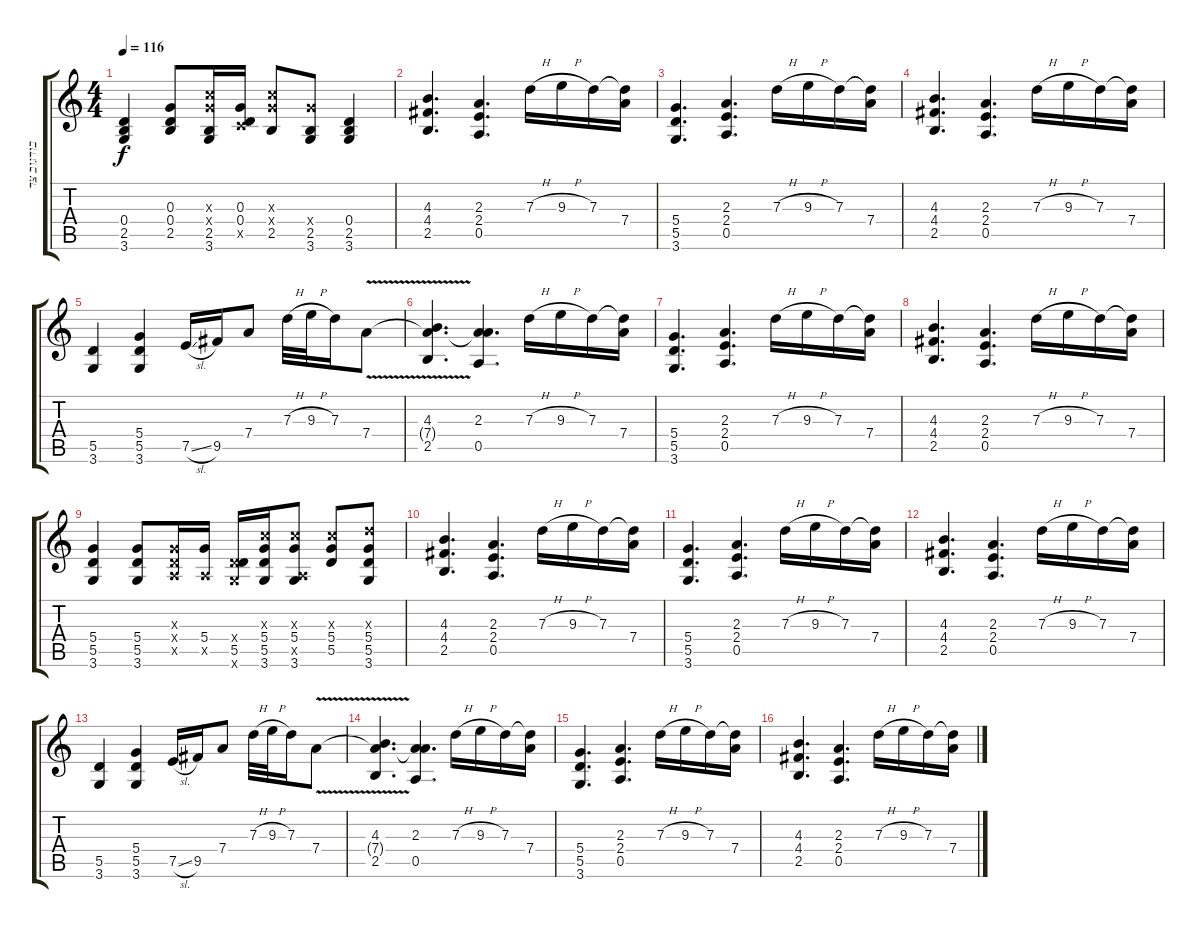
\track ("בודגוב צד שמאל" "בודגוב צד ") {instrument distortionguitar}
\staff {score tabs}
\tuning (E4 B3 G3 D3 A2 E2) {hide}
\ts (4 4)
\tempo 116
\clef g2
\ks c
(0.4 2.5 3.6).4{dy f} (0.3 0.4 2.5).8 (5.3{x} 5.4{x} 2.5 3.6).16 (0.3 0.4 3.5{x}).16 (5.3{x} 5.4{x} 2.5).8 (5.4{x} 2.5 3.6).8 (0.4 2.5 3.6).4 |
(4.3 4.4 2.5).4{d} (2.3 2.4 0.5).4{d} 7.3{h}.16 9.3{h}.16 7.3.16 (7.3{t} 7.4).16 |
(5.4 5.5 3.6).4{d} (2.3 2.4 0.5).4{d} 7.3{h}.16 9.3{h}.16 7.3.16 (7.3{t} 7.4).16 |
(4.3 4.4 2.5).4{d} (2.3 2.4 0.5).4{d} 7.3{h}.16 9.3{h}.16 7.3.16 (7.3{t} 7.4).16 |
(5.5 3.6).4 (5.4 5.5 3.6).4 7.5{sl}.16{volume 13 instrument distortionguitar} 9.5.16 7.4.8 7.3{h}.32 9.3{h}.32 7.3.16 7.4{v}.8 |
(4.3 7.4{t} 2.5).4{d} (2.3 7.4{t} 0.5).4{d volume 11 instrument distortionguitar} 7.3{h}.16 9.3{h}.16 7.3.16 (7.3{t} 7.4).16 |
(5.4 5.5 3.6).4{d} (2.3 2.4 0.5).4{d} 7.3{h}.16 9.3{h}.16 7.3.16 (7.3{t} 7.4).16 |
(4.3 4.4 2.5).4{d} (2.3 2.4 0.5).4{d} 7.3{h}.16 9.3{h}.16 7.3.16 (7.3{t} 7.4).16 |
(5.4 5.5 3.6).4 (5.4 5.5 3.6).8 (0.3{x} 0.4{x} 0.5{x}).16 (5.4 0.5{x}).16 (0.4{x} 5.5 3.6{x}).16 (5.3{x} 5.4 5.5 3.6).16 (5.3{x} 5.4 0.5{x} 3.6).8 (5.3{x} 5.4 5.5).8 (7.3{x} 5.4 5.5 3.6).8 |
(4.3 4.4 2.5).4{d} (2.3 2.4 0.5).4{d} 7.3{h}.16 9.3{h}.16 7.3.16 (7.3{t} 7.4).16 |
(5.4 5.5 3.6).4{d} (2.3 2.4 0.5).4{d} 7.3{h}.16 9.3{h}.16 7.3.16 (7.3{t} 7.4).16 |
(4.3 4.4 2.5).4{d} (2.3 2.4 0.5).4{d} 7.3{h}.16 9.3{h}.16 7.3.16 (7.3{t} 7.4).16 |
(5.5 3.6).4 (5.4 5.5 3.6).4 7.5{sl}.16{volume 16 instrument distortionguitar} 9.5.16 7.4.8 7.3{h}.32 9.3{h}.32 7.3.16 7.4{v}.8 |
(4.3 7.4{t} 2.5).4{d} (2.3 7.4{t} 0.5).4{d volume 11 instrument distortionguitar} 7.3{h}.16 9.3{h}.16 7.3.16 (7.3{t} 7.4).16 |
(5.4 5.5 3.6).4{d} (2.3 2.4 0.5).4{d} 7.3{h}.16 9.3{h}.16 7.3.16 (7.3{t} 7.4).16 |
(4.3 4.4 2.5).4{d} (2.3 2.4 0.5).4{d} 7.3{h}.16 9.3{h}.16 7.3.16 (7.3{t} 7.4).16
